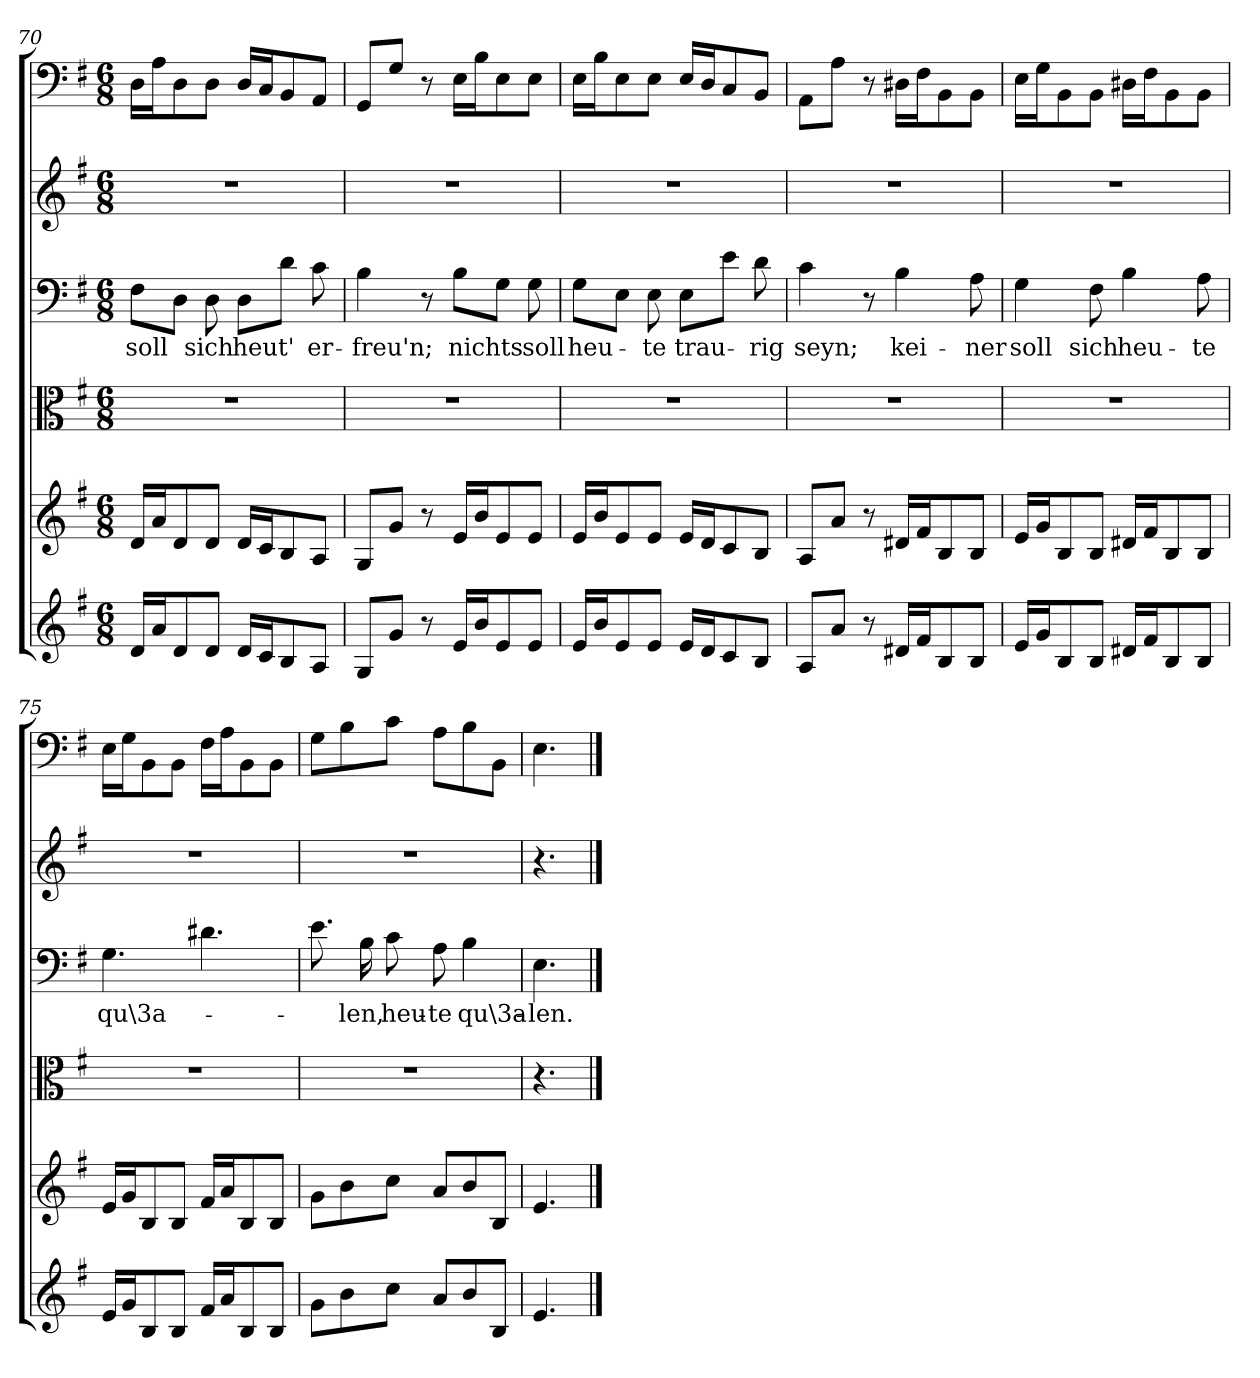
**kern	**kern	**kern	**kern	**text	**kern	**kern
*part6	*part5	*part4	*part3	*part3	*part2	*part1
*staff6	*staff5	*staff4	*staff3	*staff3	*staff2	*staff1
*clefG2	*clefG2	*clefC3	*clefF4	*	*clefG2	*clefF4
*k[f#]	*k[f#]	*k[f#]	*k[f#]	*	*k[f#]	*k[f#]
*G:	*G:	*G:	*G:	*	*G:	*G:
*M6/8	*M6/8	*M6/8	*M6/8	*	*M6/8	*M6/8
=70	=70	=70	=70	=70	=70	=70
16d/LL	16d/LL	2.r	8F#\L	soll	2.r	16D\LL
16a/J	16a/J	.	.	.	.	16A\J
8d/	8d/	.	8D\J	.	.	8D\
8d/J	8d/J	.	8D\	sich	.	8D\J
16d/LL	16d/LL	.	8D\L	heut'	.	16D/LL
16c/J	16c/J	.	.	.	.	16C/J
8B/	8B/	.	8d\J	.	.	8BB/
8A/J	8A/J	.	8c\	er-	.	8AA/J
=71	=71	=71	=71	=71	=71	=71
8G/L	8G/L	2.r	4B\	-freu'n;	2.r	8GG/L
8g/J	8g/J	.	.	.	.	8G/J
8r	8r	.	8r	.	.	8r
16e/LL	16e/LL	.	8B\L	nichts	.	16E\LL
16b/J	16b/J	.	.	.	.	16B\J
8e/	8e/	.	8G\J	.	.	8E\
8e/J	8e/J	.	8G\	soll	.	8E\J
=72	=72	=72	=72	=72	=72	=72
16e/LL	16e/LL	2.r	8G\L	heu-	2.r	16E\LL
16b/J	16b/J	.	.	.	.	16B\J
8e/	8e/	.	8E\J	.	.	8E\
8e/J	8e/J	.	8E\	-te	.	8E\J
16e/LL	16e/LL	.	8E\L	trau-	.	16E/LL
16d/J	16d/J	.	.	.	.	16D/J
8c/	8c/	.	8e\J	.	.	8C/
8B/J	8B/J	.	8d\	-rig	.	8BB/J
=73	=73	=73	=73	=73	=73	=73
8A/L	8A/L	2.r	4c\	seyn;	2.r	8AA\L
8a/J	8a/J	.	.	.	.	8A\J
8r	8r	.	8r	.	.	8r
16d#X/LL	16d#X/LL	.	4B\	kei-	.	16D#X\LL
16f#/J	16f#/J	.	.	.	.	16F#\J
8B/	8B/	.	.	.	.	8BB\
8B/J	8B/J	.	8A\	-ner	.	8BB\J
=74	=74	=74	=74	=74	=74	=74
16e/LL	16e/LL	2.r	4G\	soll	2.r	16E\LL
16g/J	16g/J	.	.	.	.	16G\J
8B/	8B/	.	.	.	.	8BB\
8B/J	8B/J	.	8F#\	sich	.	8BB\J
16d#X/LL	16d#X/LL	.	4B\	heu-	.	16D#X\LL
16f#/J	16f#/J	.	.	.	.	16F#\J
8B/	8B/	.	.	.	.	8BB\
8B/J	8B/J	.	8A\	-te	.	8BB\J
=75	=75	=75	=75	=75	=75	=75
16e/LL	16e/LL	2.r	4.G\	qu\3a-	2.r	16E\LL
16g/J	16g/J	.	.	.	.	16G\J
8B/	8B/	.	.	.	.	8BB\
8B/J	8B/J	.	.	.	.	8BB\J
16f#/LL	16f#/LL	.	4.d#X\	.	.	16F#\LL
16a/J	16a/J	.	.	.	.	16A\J
8B/	8B/	.	.	.	.	8BB\
8B/J	8B/J	.	.	.	.	8BB\J
=76	=76	=76	=76	=76	=76	=76
8g\L	8g\L	2.r	8.e\	.	2.r	8G\L
8b\	8b\	.	.	.	.	8B\
.	.	.	16B\	-len,	.	.
8cc\J	8cc\J	.	8c\	heu-	.	8c\J
8a/L	8a/L	.	8A\	-te	.	8A\L
8b/	8b/	.	4B\	qu\3a-	.	8B\
8B/J	8B/J	.	.	.	.	8BB\J
=77	=77	=77	=77	=77	=77	=77
4.e/	4.e/	4.r	4.E\	-len.	4.r	4.E\
==	==	==	==	==	==	==
*-	*-	*-	*-	*-	*-	*-
